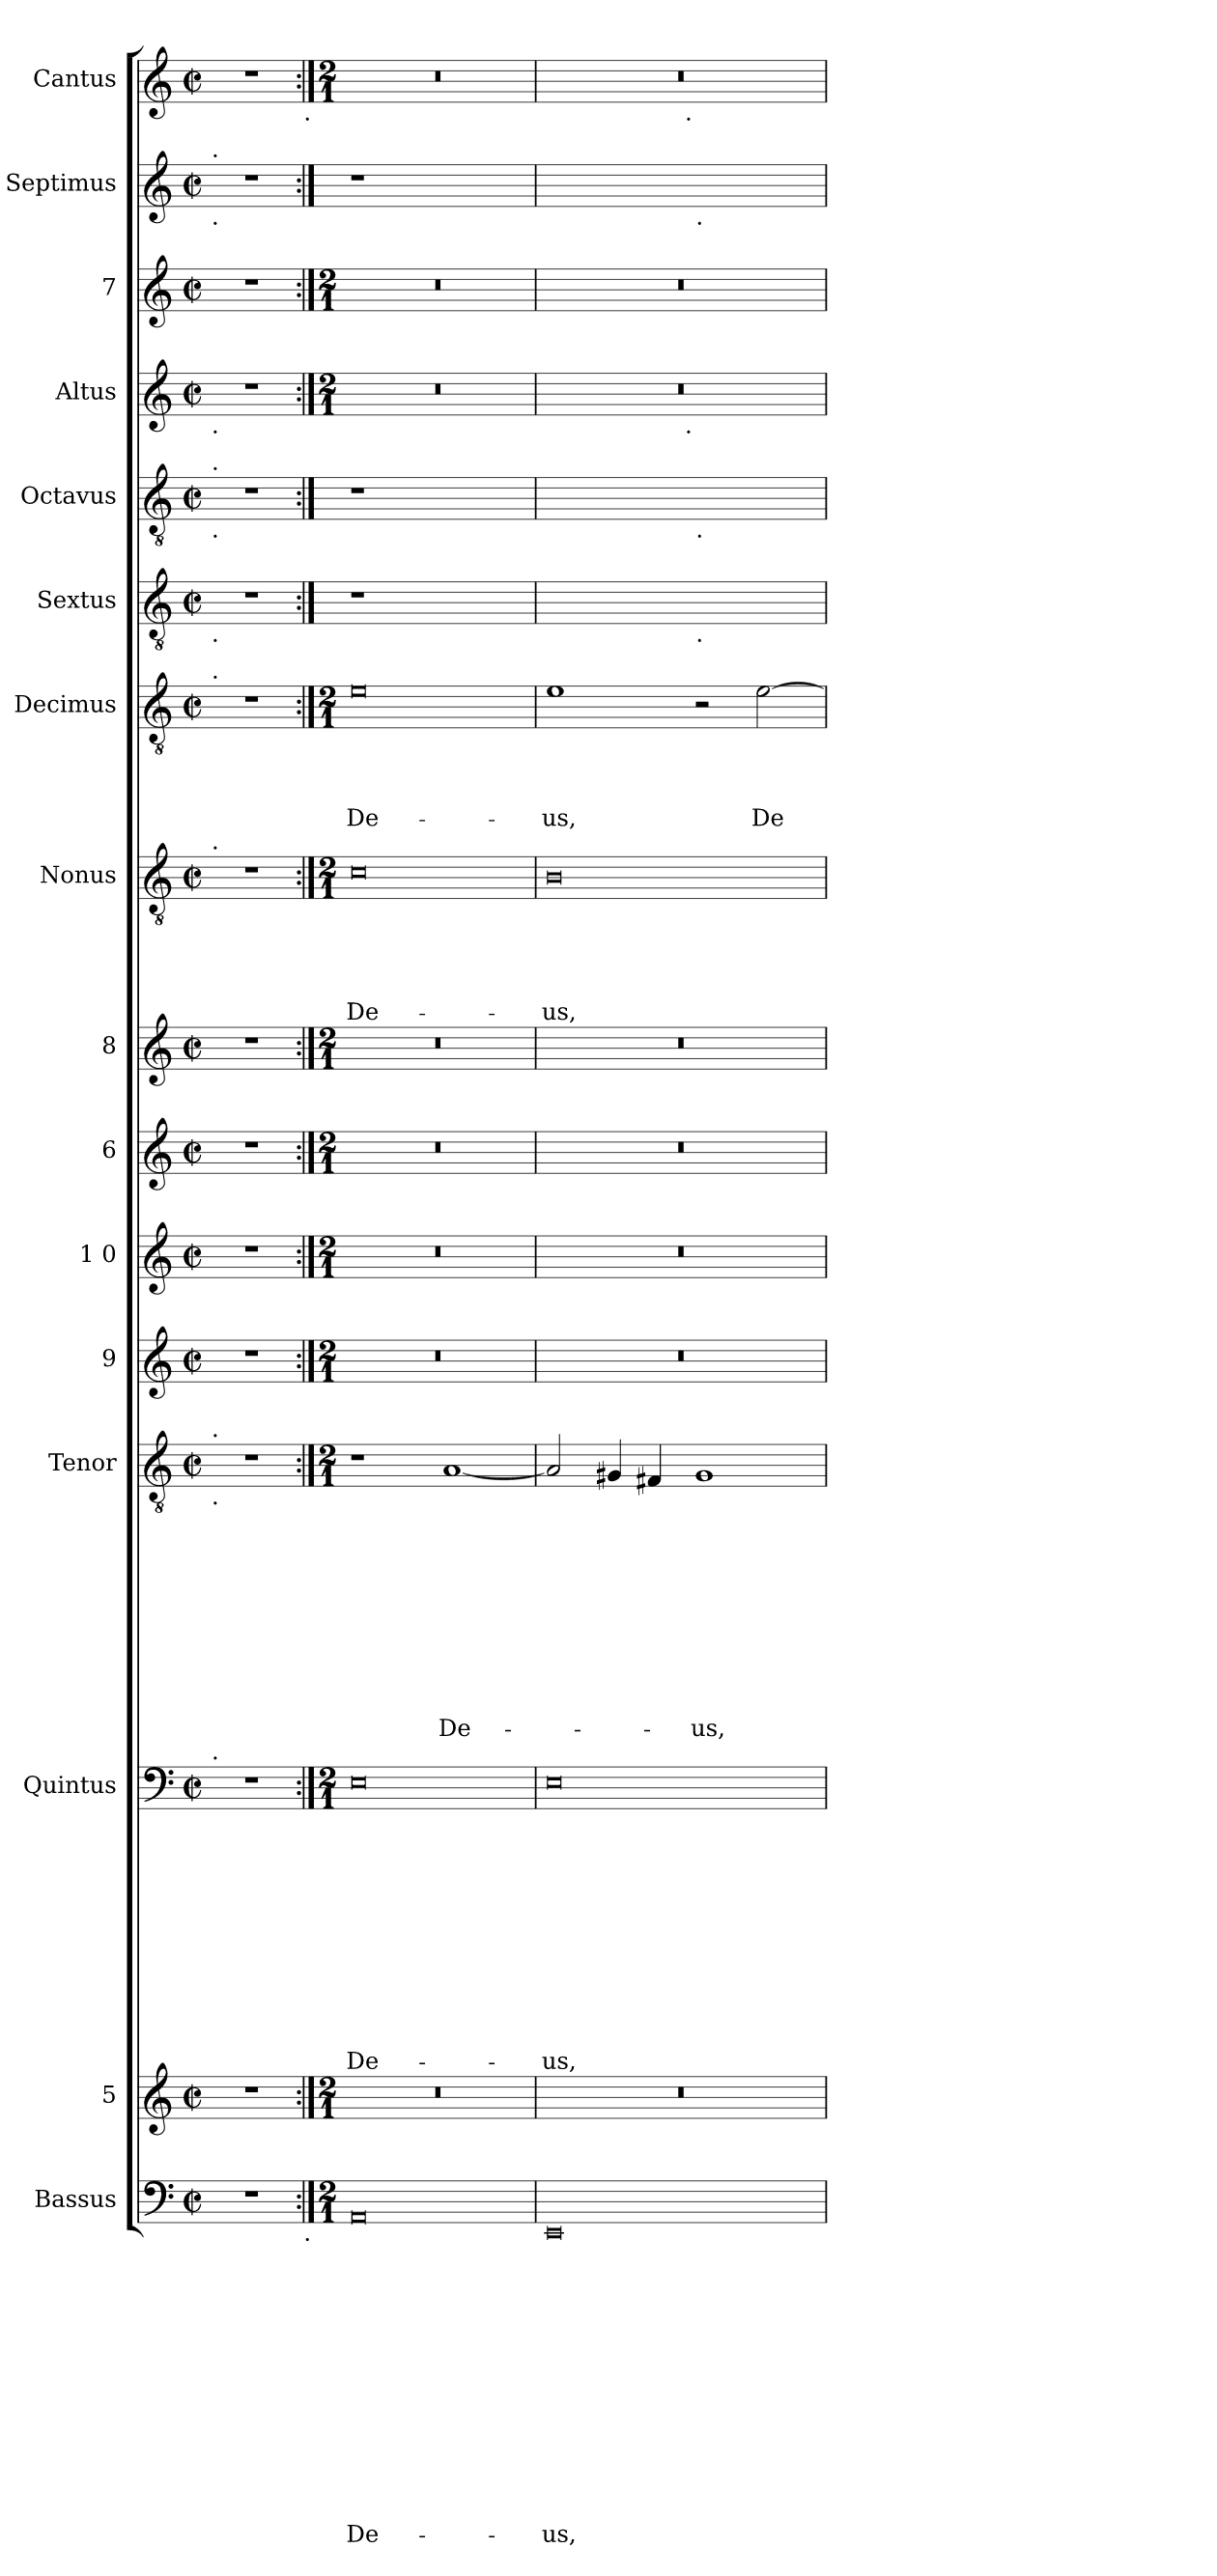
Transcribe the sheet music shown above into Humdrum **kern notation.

**kern	**text	**text	**text	**text	**text	**text	**text	**text	**text	**text	**text	**text	**text	**kern	**kern	**text	**text	**text	**text	**text	**text	**text	**text	**text	**text	**text	**kern	**text	**text	**text	**text	**text	**text	**text	**text	**text	**text	**kern	**kern	**kern	**kern	**kern	**text	**text	**text	**text	**text	**kern	**text	**text	**text	**text	**kern	**kern	**kern	**kern	**kern	**kern
*part16	*part16	*part16	*part16	*part16	*part16	*part16	*part16	*part16	*part16	*part16	*part16	*part16	*part16	*part15	*part14	*part14	*part14	*part14	*part14	*part14	*part14	*part14	*part14	*part14	*part14	*part14	*part13	*part13	*part13	*part13	*part13	*part13	*part13	*part13	*part13	*part13	*part13	*part12	*part11	*part10	*part9	*part8	*part8	*part8	*part8	*part8	*part8	*part7	*part7	*part7	*part7	*part7	*part6	*part5	*part4	*part3	*part2	*part1
*staff16	*staff16	*staff16	*staff16	*staff16	*staff16	*staff16	*staff16	*staff16	*staff16	*staff16	*staff16	*staff16	*staff16	*staff15	*staff14	*staff14	*staff14	*staff14	*staff14	*staff14	*staff14	*staff14	*staff14	*staff14	*staff14	*staff14	*staff13	*staff13	*staff13	*staff13	*staff13	*staff13	*staff13	*staff13	*staff13	*staff13	*staff13	*staff12	*staff11	*staff10	*staff9	*staff8	*staff8	*staff8	*staff8	*staff8	*staff8	*staff7	*staff7	*staff7	*staff7	*staff7	*staff6	*staff5	*staff4	*staff3	*staff2	*staff1
*I"Bassus	*	*	*	*	*	*	*	*	*	*	*	*	*	*I"5	*I"Quintus	*	*	*	*	*	*	*	*	*	*	*	*I"Tenor	*	*	*	*	*	*	*	*	*	*	*I"9	*I"1 0	*I"6	*I"8	*I"Nonus	*	*	*	*	*	*I"Decimus	*	*	*	*	*I"Sextus	*I"Octavus	*I"Altus	*I"7	*I"Septimus	*I"Cantus
*I'B	*	*	*	*	*	*	*	*	*	*	*	*	*	*	*	*	*	*	*	*	*	*	*	*	*	*	*I'T	*	*	*	*	*	*	*	*	*	*	*	*	*	*	*	*	*	*	*	*	*	*	*	*	*	*	*	*I'A	*	*	*I'C
*clefF4	*	*	*	*	*	*	*	*	*	*	*	*	*	*clefG2	*clefF4	*	*	*	*	*	*	*	*	*	*	*	*clefGv2	*	*	*	*	*	*	*	*	*	*	*clefG2	*clefG2	*clefG2	*clefG2	*clefGv2	*	*	*	*	*	*clefGv2	*	*	*	*	*clefGv2	*clefGv2	*clefG2	*clefG2	*clefG2	*clefG2
*k[]	*	*	*	*	*	*	*	*	*	*	*	*	*	*k[]	*k[]	*	*	*	*	*	*	*	*	*	*	*	*k[]	*	*	*	*	*	*	*	*	*	*	*k[]	*k[]	*k[]	*k[]	*k[]	*	*	*	*	*	*k[]	*	*	*	*	*k[]	*k[]	*k[]	*k[]	*k[]	*k[]
*C:	*	*	*	*	*	*	*	*	*	*	*	*	*	*C:	*C:	*	*	*	*	*	*	*	*	*	*	*	*C:	*	*	*	*	*	*	*	*	*	*	*C:	*C:	*C:	*C:	*C:	*	*	*	*	*	*C:	*	*	*	*	*C:	*C:	*C:	*C:	*C:	*C:
*M2/2	*	*	*	*	*	*	*	*	*	*	*	*	*	*M2/2	*M2/2	*	*	*	*	*	*	*	*	*	*	*	*M2/2	*	*	*	*	*	*	*	*	*	*	*M2/2	*M2/2	*M2/2	*M2/2	*M2/2	*	*	*	*	*	*M2/2	*	*	*	*	*M2/2	*M2/2	*M2/2	*M2/2	*M2/2	*M2/2
*met(c|)	*	*	*	*	*	*	*	*	*	*	*	*	*	*met(c|)	*met(c|)	*	*	*	*	*	*	*	*	*	*	*	*met(c|)	*	*	*	*	*	*	*	*	*	*	*met(c|)	*met(c|)	*met(c|)	*met(c|)	*met(c|)	*	*	*	*	*	*met(c|)	*	*	*	*	*met(c|)	*met(c|)	*met(c|)	*met(c|)	*met(c|)	*met(c|)
=1	=1	=1	=1	=1	=1	=1	=1	=1	=1	=1	=1	=1	=1	=1	=1	=1	=1	=1	=1	=1	=1	=1	=1	=1	=1	=1	=1	=1	=1	=1	=1	=1	=1	=1	=1	=1	=1	=1	=1	=1	=1	=1	=1	=1	=1	=1	=1	=1	=1	=1	=1	=1	=1	=1	=1	=1	=1	=1
!	!	!	!	!	!	!	!	!	!	!	!	!	!	!	!	!	!	!	!	!	!	!	!	!	!	!	!	!	!	!	!	!	!	!	!	!	!	!	!	!	!	!	!	!	!	!	!	!	!	!	!	!	!	!	!	!	!LO:TX:a:t=.	!
!	!	!	!	!	!	!	!	!	!	!	!	!	!	!	!	!	!	!	!	!	!	!	!	!	!	!	!	!	!	!	!	!	!	!	!	!	!	!	!	!	!	!	!	!	!	!	!	!	!	!	!	!	!	!	!	!	!LO:TX:b:t=.	!
!	!	!	!	!	!	!	!	!	!	!	!	!	!	!	!	!	!	!	!	!	!	!	!	!	!	!	!	!	!	!	!	!	!	!	!	!	!	!	!	!	!	!	!	!	!	!	!	!	!	!	!	!	!	!	!LO:TX:b:t=.	!	!	!
!	!	!	!	!	!	!	!	!	!	!	!	!	!	!	!	!	!	!	!	!	!	!	!	!	!	!	!	!	!	!	!	!	!	!	!	!	!	!	!	!	!	!	!	!	!	!	!	!	!	!	!	!	!	!LO:TX:a:t=.	!	!	!	!
!	!	!	!	!	!	!	!	!	!	!	!	!	!	!	!	!	!	!	!	!	!	!	!	!	!	!	!	!	!	!	!	!	!	!	!	!	!	!	!	!	!	!	!	!	!	!	!	!	!	!	!	!	!	!LO:TX:b:t=.	!	!	!	!
!	!	!	!	!	!	!	!	!	!	!	!	!	!	!	!	!	!	!	!	!	!	!	!	!	!	!	!	!	!	!	!	!	!	!	!	!	!	!	!	!	!	!	!	!	!	!	!	!	!	!	!	!	!LO:TX:b:t=.	!	!	!	!	!
!	!	!	!	!	!	!	!	!	!	!	!	!	!	!	!	!	!	!	!	!	!	!	!	!	!	!	!	!	!	!	!	!	!	!	!	!	!	!	!	!	!	!	!	!	!	!	!	!LO:TX:a:t=.	!	!	!	!	!	!	!	!	!	!
!	!	!	!	!	!	!	!	!	!	!	!	!	!	!	!	!	!	!	!	!	!	!	!	!	!	!	!	!	!	!	!	!	!	!	!	!	!	!	!	!	!	!LO:TX:a:t=.	!	!	!	!	!	!	!	!	!	!	!	!	!	!	!	!
!	!	!	!	!	!	!	!	!	!	!	!	!	!	!	!	!	!	!	!	!	!	!	!	!	!	!	!LO:TX:a:t=.	!	!	!	!	!	!	!	!	!	!	!	!	!	!	!	!	!	!	!	!	!	!	!	!	!	!	!	!	!	!	!
!	!	!	!	!	!	!	!	!	!	!	!	!	!	!	!	!	!	!	!	!	!	!	!	!	!	!	!LO:TX:b:t=.	!	!	!	!	!	!	!	!	!	!	!	!	!	!	!	!	!	!	!	!	!	!	!	!	!	!	!	!	!	!	!
!	!	!	!	!	!	!	!	!	!	!	!	!	!	!	!LO:TX:a:t=.	!	!	!	!	!	!	!	!	!	!	!	!	!	!	!	!	!	!	!	!	!	!	!	!	!	!	!	!	!	!	!	!	!	!	!	!	!	!	!	!	!	!	!
1r	.	.	.	.	.	.	.	.	.	.	.	.	.	1r	1r	.	.	.	.	.	.	.	.	.	.	.	1r	.	.	.	.	.	.	.	.	.	.	1r	1r	1r	1r	1r	.	.	.	.	.	1r	.	.	.	.	1r	1r	1r	1r	1r	1r
!	!	!	!	!	!	!	!	!	!	!	!	!	!	!	!	!	!	!	!	!	!	!	!	!	!	!	!	!	!	!	!	!	!	!	!	!	!	!	!	!	!	!	!	!	!	!	!	!	!	!	!	!	!	!	!	!	!	!LO:TX:b:t=.
!LO:TX:b:t=.	!	!	!	!	!	!	!	!	!	!	!	!	!	!	!	!	!	!	!	!	!	!	!	!	!	!	!	!	!	!	!	!	!	!	!	!	!	!	!	!	!	!	!	!	!	!	!	!	!	!	!	!	!	!	!	!	!	!
=2:|!	=2:|!	=2:|!	=2:|!	=2:|!	=2:|!	=2:|!	=2:|!	=2:|!	=2:|!	=2:|!	=2:|!	=2:|!	=2:|!	=2:|!	=2:|!	=2:|!	=2:|!	=2:|!	=2:|!	=2:|!	=2:|!	=2:|!	=2:|!	=2:|!	=2:|!	=2:|!	=2:|!	=2:|!	=2:|!	=2:|!	=2:|!	=2:|!	=2:|!	=2:|!	=2:|!	=2:|!	=2:|!	=2:|!	=2:|!	=2:|!	=2:|!	=2:|!	=2:|!	=2:|!	=2:|!	=2:|!	=2:|!	=2:|!	=2:|!	=2:|!	=2:|!	=2:|!	=2:|!	=2:|!	=2:|!	=2:|!	=2:|!	=2:|!
*M2/1	*	*	*	*	*	*	*	*	*	*	*	*	*	*M2/1	*M2/1	*	*	*	*	*	*	*	*	*	*	*	*M2/1	*	*	*	*	*	*	*	*	*	*	*M2/1	*M2/1	*M2/1	*M2/1	*M2/1	*	*	*	*	*	*M2/1	*	*	*	*	*	*	*M2/1	*M2/1	*	*M2/1
!	!	!	!	!	!	!	!	!	!	!	!	!	!LO:LY:b	!	!	!	!	!	!	!	!	!	!	!	!	!LO:LY:b	!	!	!	!	!	!	!	!	!	!	!	!	!	!	!	!	!	!	!	!	!LO:LY:b	!	!	!	!	!LO:LY:b	!	!	!	!	!	!
0AA	.	.	.	.	.	.	.	.	.	.	.	.	De-	0r	0E	.	.	.	.	.	.	.	.	.	.	De-	1r	.	.	.	.	.	.	.	.	.	.	0r	0r	0r	0r	0c	.	.	.	.	De-	0e	.	.	.	De-	1r	1r	0r	0r	1r	0r
!	!	!	!	!	!	!	!	!	!	!	!	!	!	!	!	!	!	!	!	!	!	!	!	!	!	!	!	!	!	!	!	!	!	!	!	!	!LO:LY:b	!	!	!	!	!	!	!	!	!	!	!	!	!	!	!	!	!	!	!	!	!
.	.	.	.	.	.	.	.	.	.	.	.	.	.	.	.	.	.	.	.	.	.	.	.	.	.	.	[<1A	.	.	.	.	.	.	.	.	.	De-	.	.	.	.	.	.	.	.	.	.	.	.	.	.	.	1ryy	1ryy	.	.	1ryy	.
=3	=3	=3	=3	=3	=3	=3	=3	=3	=3	=3	=3	=3	=3	=3	=3	=3	=3	=3	=3	=3	=3	=3	=3	=3	=3	=3	=3	=3	=3	=3	=3	=3	=3	=3	=3	=3	=3	=3	=3	=3	=3	=3	=3	=3	=3	=3	=3	=3	=3	=3	=3	=3	=3	=3	=3	=3	=3	=3
!	!	!	!	!	!	!	!	!	!	!	!	!	!LO:LY:b	!	!	!	!	!	!	!	!	!	!	!	!	!LO:LY:b	!	!	!	!	!	!	!	!	!	!	!	!	!	!	!	!	!	!	!	!	!LO:LY:b	!	!	!	!	!LO:LY:b	!	!	!	!	!	!
*	*	*	*	*	*	*	*	*	*	*	*	*	*	*	*	*	*	*	*	*	*	*	*	*	*	*	*	*	*	*	*	*	*	*	*	*	*	*	*	*	*	*	*	*	*	*	*	*	*	*	*	*	*	*	*^	*	*	*^
0EE	.	.	.	.	.	.	.	.	.	.	.	.	-us,	0r	0E	.	.	.	.	.	.	.	.	.	.	-us,	2A/]	.	.	.	.	.	.	.	.	.	.	0r	0r	0r	0r	0B	.	.	.	.	-us,	1e	.	.	.	-us,	1ryy	1ryy	0r	2ryy	0r	1ryy	0r	2ryy
.	.	.	.	.	.	.	.	.	.	.	.	.	.	.	.	.	.	.	.	.	.	.	.	.	.	.	4G#X/	.	.	.	.	.	.	.	.	.	.	.	.	.	.	.	.	.	.	.	.	.	.	.	.	.	.	.	.	4...ryy	.	.	.	4...ryy
.	.	.	.	.	.	.	.	.	.	.	.	.	.	.	.	.	.	.	.	.	.	.	.	.	.	.	4F#X/	.	.	.	.	.	.	.	.	.	.	.	.	.	.	.	.	.	.	.	.	.	.	.	.	.	.	.	.	.	.	.	.	.
!	!	!	!	!	!	!	!	!	!	!	!	!	!	!	!	!	!	!	!	!	!	!	!	!	!	!	!	!	!	!	!	!	!	!	!	!	!	!	!	!	!	!	!	!	!	!	!	!	!	!	!	!	!	!	!	!	!	!	!	!LO:TX:b:t=.
!	!	!	!	!	!	!	!	!	!	!	!	!	!	!	!	!	!	!	!	!	!	!	!	!	!	!	!	!	!	!	!	!	!	!	!	!	!	!	!	!	!	!	!	!	!	!	!	!	!	!	!	!	!	!	!	!LO:TX:b:t=.	!	!	!	!
.	.	.	.	.	.	.	.	.	.	.	.	.	.	.	.	.	.	.	.	.	.	.	.	.	.	.	.	.	.	.	.	.	.	.	.	.	.	.	.	.	.	.	.	.	.	.	.	.	.	.	.	.	.	.	.	1ryy	.	.	.	1ryy
!	!	!	!	!	!	!	!	!	!	!	!	!	!	!	!	!	!	!	!	!	!	!	!	!	!	!	!	!	!	!	!	!	!	!	!	!	!	!	!	!	!	!	!	!	!	!	!	!	!	!	!	!	!	!	!	!	!	!LO:TX:b:t=.	!	!
!	!	!	!	!	!	!	!	!	!	!	!	!	!	!	!	!	!	!	!	!	!	!	!	!	!	!	!	!	!	!	!	!	!	!	!	!	!	!	!	!	!	!	!	!	!	!	!	!	!	!	!	!	!	!LO:TX:b:t=.	!	!	!	!	!	!
!	!	!	!	!	!	!	!	!	!	!	!	!	!	!	!	!	!	!	!	!	!	!	!	!	!	!	!	!	!	!	!	!	!	!	!	!	!	!	!	!	!	!	!	!	!	!	!	!	!	!	!	!	!LO:TX:b:t=.	!	!	!	!	!	!	!
!	!	!	!	!	!	!	!	!	!	!	!	!	!	!	!	!	!	!	!	!	!	!	!	!	!	!	!	!	!	!	!	!	!	!	!	!	!LO:LY:b	!	!	!	!	!	!	!	!	!	!	!	!	!	!	!	!	!	!	!	!	!	!	!
.	.	.	.	.	.	.	.	.	.	.	.	.	.	.	.	.	.	.	.	.	.	.	.	.	.	.	1G#	.	.	.	.	.	.	.	.	.	-us,	.	.	.	.	.	.	.	.	.	.	2r	.	.	.	.	1ryy	1ryy	.	.	.	1ryy	.	.
!	!	!	!	!	!	!	!	!	!	!	!	!	!	!	!	!	!	!	!	!	!	!	!	!	!	!	!	!	!	!	!	!	!	!	!	!	!	!	!	!	!	!	!	!	!	!	!	!	!	!	!	!LO:LY:b	!	!	!	!	!	!	!	!
.	.	.	.	.	.	.	.	.	.	.	.	.	.	.	.	.	.	.	.	.	.	.	.	.	.	.	.	.	.	.	.	.	.	.	.	.	.	.	.	.	.	.	.	.	.	.	.	[>2e\	.	.	.	De-	.	.	.	.	.	.	.	.
.	.	.	.	.	.	.	.	.	.	.	.	.	.	.	.	.	.	.	.	.	.	.	.	.	.	.	.	.	.	.	.	.	.	.	.	.	.	.	.	.	.	.	.	.	.	.	.	.	.	.	.	.	.	.	.	32ryy	.	.	.	32ryy
*	*	*	*	*	*	*	*	*	*	*	*	*	*	*	*	*	*	*	*	*	*	*	*	*	*	*	*	*	*	*	*	*	*	*	*	*	*	*	*	*	*	*	*	*	*	*	*	*	*	*	*	*	*	*	*v	*v	*	*	*v	*v
=	=	=	=	=	=	=	=	=	=	=	=	=	=	=	=	=	=	=	=	=	=	=	=	=	=	=	=	=	=	=	=	=	=	=	=	=	=	=	=	=	=	=	=	=	=	=	=	=	=	=	=	=	=	=	=	=	=	=
*-	*-	*-	*-	*-	*-	*-	*-	*-	*-	*-	*-	*-	*-	*-	*-	*-	*-	*-	*-	*-	*-	*-	*-	*-	*-	*-	*-	*-	*-	*-	*-	*-	*-	*-	*-	*-	*-	*-	*-	*-	*-	*-	*-	*-	*-	*-	*-	*-	*-	*-	*-	*-	*-	*-	*-	*-	*-	*-
